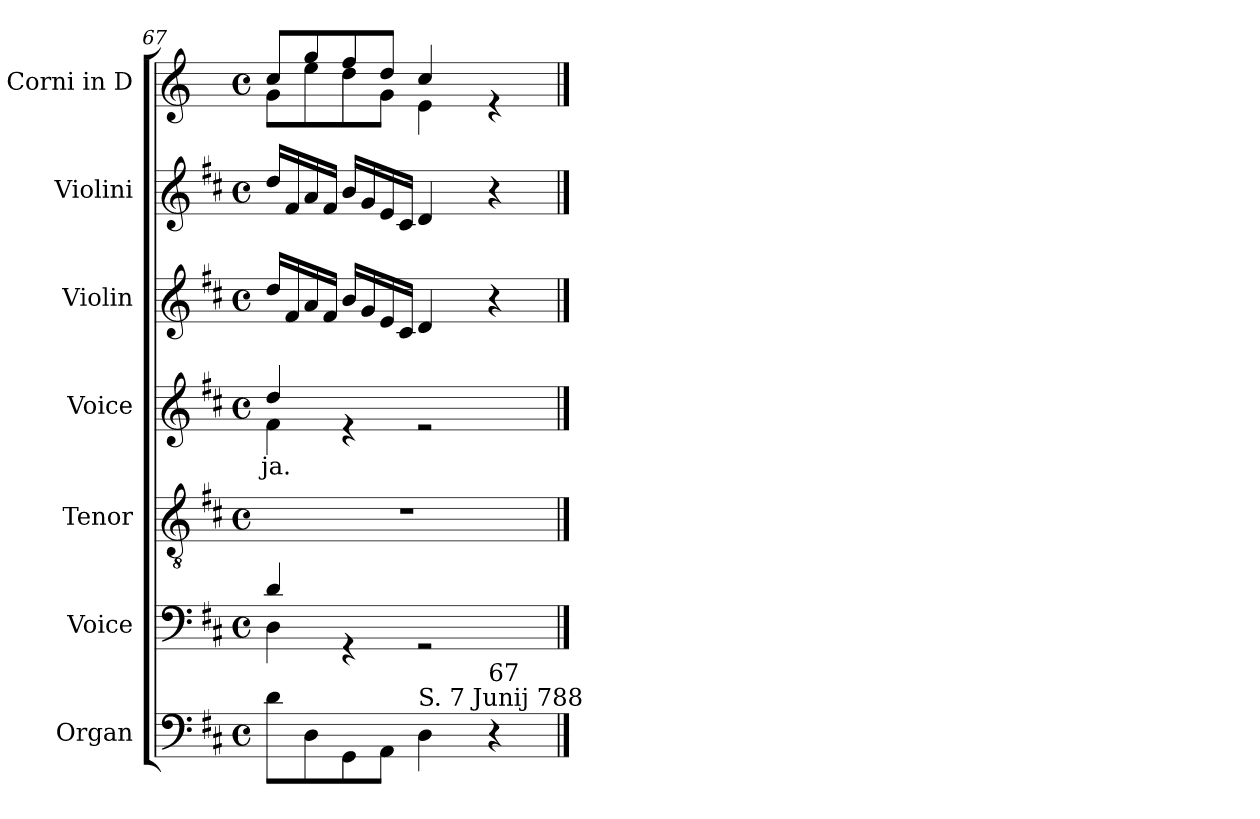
**kern	**kern	**kern	**kern	**text	**kern	**kern	**kern
*part7	*part6	*part5	*part4	*part4	*part3	*part2	*part1
*staff7	*staff6	*staff5	*staff4	*staff4	*staff3	*staff2	*staff1
*I"Organ	*I"Voice	*I"Tenor	*I"Voice	*	*I"Violin	*I"Violini	*I"Corni in D
*	*	*	*	*	*I'Vln	*I'Vln	*
*clefF4	*clefF4	*clefGv2	*clefG2	*	*clefG2	*clefG2	*clefG2
*	*	*	*	*	*	*	*ITrd6c10
*k[f#c#]	*k[f#c#]	*k[f#c#]	*k[f#c#]	*	*k[f#c#]	*k[f#c#]	*k[f#c#]
*M4/4	*M4/4	*M4/4	*M4/4	*	*M4/4	*M4/4	*M4/4
*met(c)	*met(c)	*met(c)	*met(c)	*	*met(c)	*met(c)	*met(c)
=67	=67	=67	=67	=67	=67	=67	=67
*	*^	*	*	*	*	*	*
!	!	!	!	!	!LO:LY:b	!	!	!
*	*	*	*	*^	*	*	*	*^
8d\L	4d/	4D\	1r	4dd/	4f#\	-ja.	16dd/LL	16dd/LL	8d/L	8A\L
.	.	.	.	.	.	.	16f#/	16f#/	.	.
8D\	.	.	.	.	.	.	16a/	16a/	8a/	8f#\
.	.	.	.	.	.	.	16f#/JJ	16f#/JJ	.	.
8GG\	4rGG	2.ryy	.	4re	2.ryy	.	16b/LL	16b/LL	8g/	8e\
.	.	.	.	.	.	.	16g/	16g/	.	.
8AA\J	.	.	.	.	.	.	16e/	16e/	8e/J	8A\J
.	.	.	.	.	.	.	16c#/JJ	16c#/JJ	.	.
!LO:TX:a:t=S. 7 Junij 788	!	!	!	!	!	!	!	!	!	!
4D\	2rGG	.	.	2re	.	.	4d/	4d/	4d/	4F#\
!LO:TX:a:t=67	!	!	!	!	!	!	!	!	!	!
4r	.	.	.	.	.	.	4r	4r	4re	4ryy
*	*v	*v	*	*v	*v	*	*	*	*v	*v
==	==	==	==	==	==	==	==
*-	*-	*-	*-	*-	*-	*-	*-
